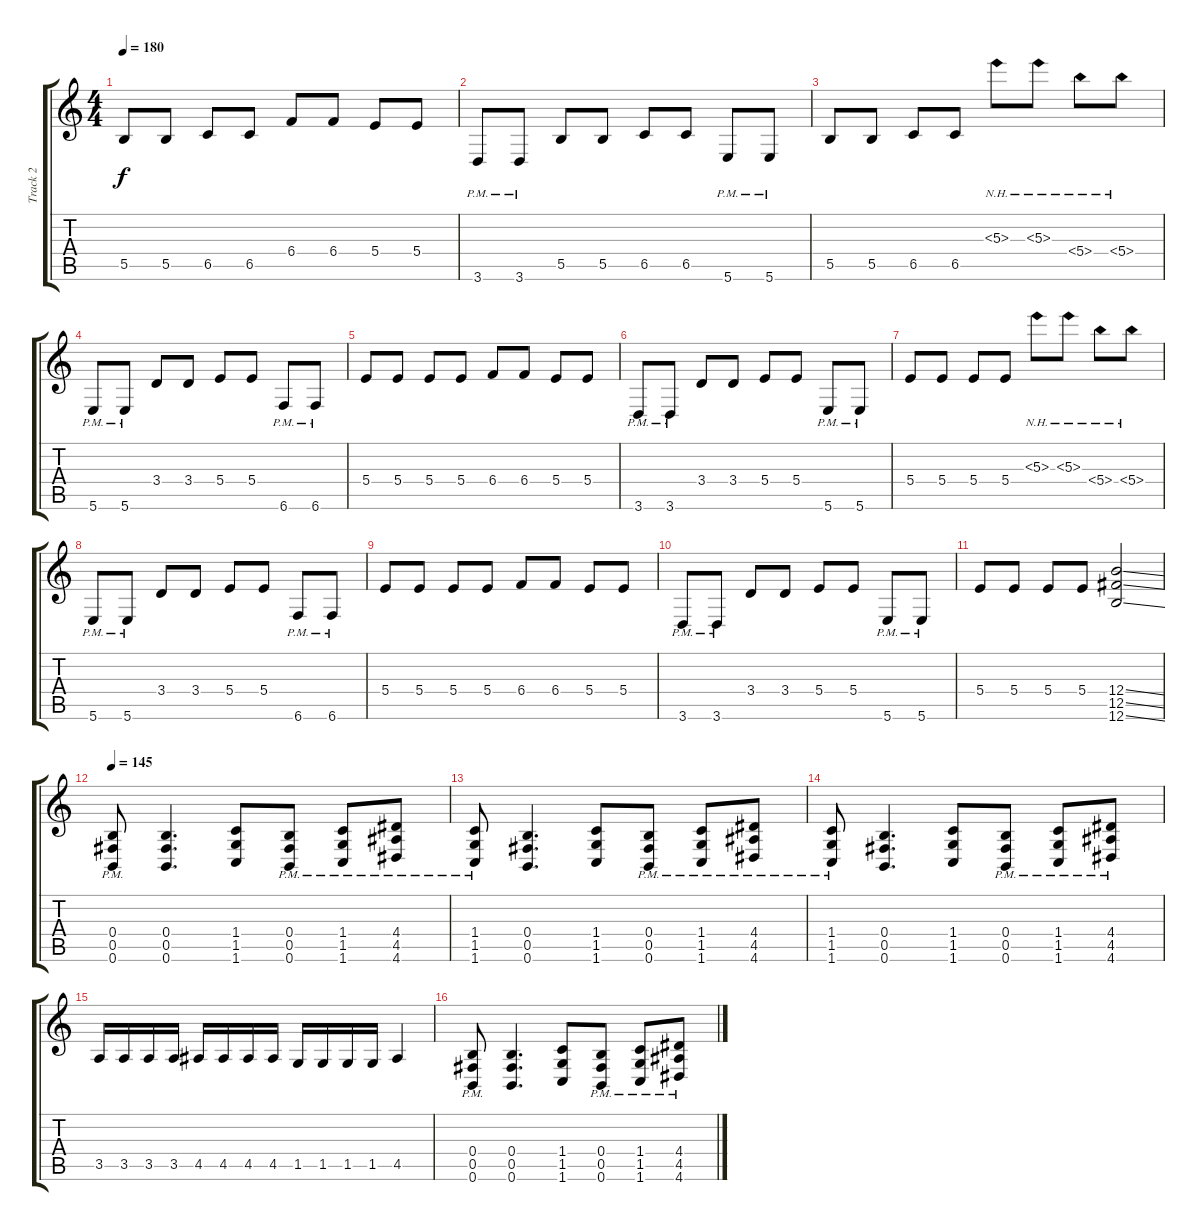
\track ("Track 2" "Track 2") {instrument distortionguitar}
\staff {score tabs}
\tuning (Db4 Ab3 E3 B2 Gb2 B1) {hide}
\ts (4 4)
\tempo 180
\clef g2
\ks c
5.5.8{dy f} 5.5.8 6.5.8 6.5.8 6.4.8 6.4.8 5.4.8 5.4.8 |
3.6{pm}.8 3.6{pm}.8 5.5.8 5.5.8 6.5.8 6.5.8 5.6{pm}.8 5.6{pm}.8 |
5.5.8 5.5.8 6.5.8 6.5.8 5.3{nh}.8 5.3{nh}.8 5.4{nh}.8 5.4{nh}.8 |
5.6{pm}.8 5.6{pm}.8 3.4.8 3.4.8 5.4.8 5.4.8 6.6{pm}.8 6.6{pm}.8 |
5.4.8 5.4.8 5.4.8 5.4.8 6.4.8 6.4.8 5.4.8 5.4.8 |
3.6{pm}.8 3.6{pm}.8 3.4.8 3.4.8 5.4.8 5.4.8 5.6{pm}.8 5.6{pm}.8 |
5.4.8 5.4.8 5.4.8 5.4.8 5.3{nh}.8 5.3{nh}.8 5.4{nh}.8 5.4{nh}.8 |
5.6{pm}.8 5.6{pm}.8 3.4.8 3.4.8 5.4.8 5.4.8 6.6{pm}.8 6.6{pm}.8 |
5.4.8 5.4.8 5.4.8 5.4.8 6.4.8 6.4.8 5.4.8 5.4.8 |
3.6{pm}.8 3.6{pm}.8 3.4.8 3.4.8 5.4.8 5.4.8 5.6{pm}.8 5.6{pm}.8 |
5.4.8 5.4.8 5.4.8 5.4.8 (12.4{ss} 12.5{ss} 12.6{ss}).2 |
\tempo 145
(0.4{pm} 0.5{pm} 0.6{pm}).8 (0.4 0.5 0.6).4{d} (1.4 1.5 1.6).8 (0.4{pm} 0.5{pm} 0.6{pm}).8 (1.4{pm} 1.5{pm} 1.6{pm}).8 (4.4{pm} 4.5{pm} 4.6{pm}).8 |
(1.4{pm} 1.5{pm} 1.6{pm}).8 (0.4 0.5 0.6).4{d} (1.4 1.5 1.6).8 (0.4{pm} 0.5{pm} 0.6{pm}).8 (1.4{pm} 1.5{pm} 1.6{pm}).8 (4.4{pm} 4.5{pm} 4.6{pm}).8 |
(1.4{pm} 1.5{pm} 1.6{pm}).8 (0.4 0.5 0.6).4{d} (1.4 1.5 1.6).8 (0.4{pm} 0.5{pm} 0.6{pm}).8 (1.4{pm} 1.5{pm} 1.6{pm}).8 (4.4{pm} 4.5{pm} 4.6{pm}).8 |
3.5.16 3.5.16 3.5.16 3.5.16 4.5.16 4.5.16 4.5.16 4.5.16 1.5.16 1.5.16 1.5.16 1.5.16 4.5.4 |
(0.4{pm} 0.5{pm} 0.6{pm}).8 (0.4 0.5 0.6).4{d} (1.4 1.5 1.6).8 (0.4{pm} 0.5{pm} 0.6{pm}).8 (1.4{pm} 1.5{pm} 1.6{pm}).8 (4.4{pm} 4.5{pm} 4.6{pm}).8
